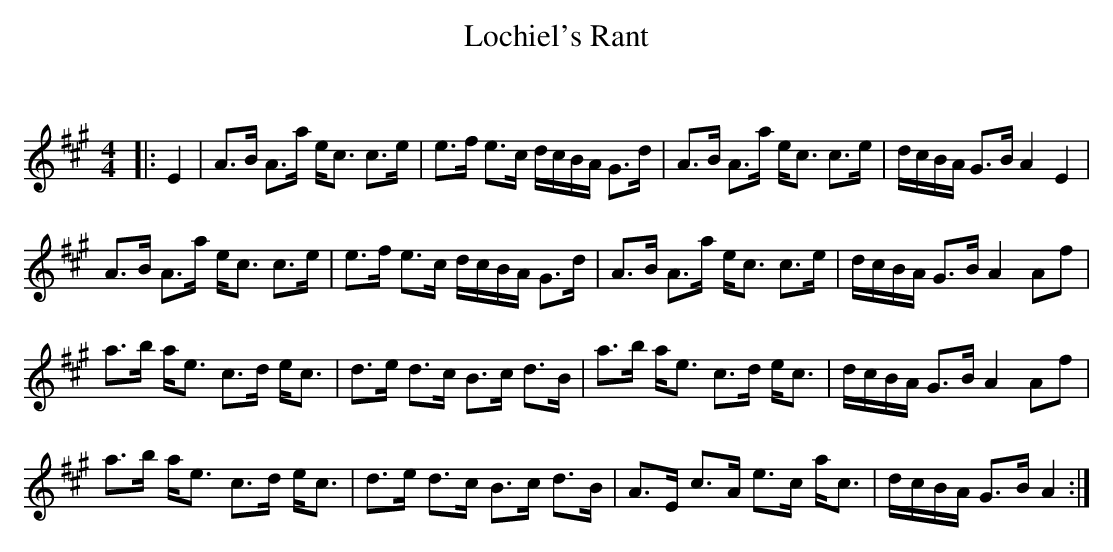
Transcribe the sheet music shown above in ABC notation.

X:1
T: Lochiel's Rant
C:
Q: 128
K:A
M:4/4
L:1/16
|:E4|A3B A3a ec3 c3e|e3f e3c dcBA G3d|A3B A3a ec3 c3e|dcBA G3B A4 E4|
A3B A3a ec3 c3e|e3f e3c dcBA G3d|A3B A3a ec3 c3e|dcBA G3B A4 A2f2|
a3b ae3 c3d ec3|d3e d3c B3c d3B|a3b ae3 c3d ec3|dcBA G3B A4 A2f2|
a3b ae3 c3d ec3|d3e d3c B3c d3B|A3E c3A e3c ac3|dcBA G3B A4:|
